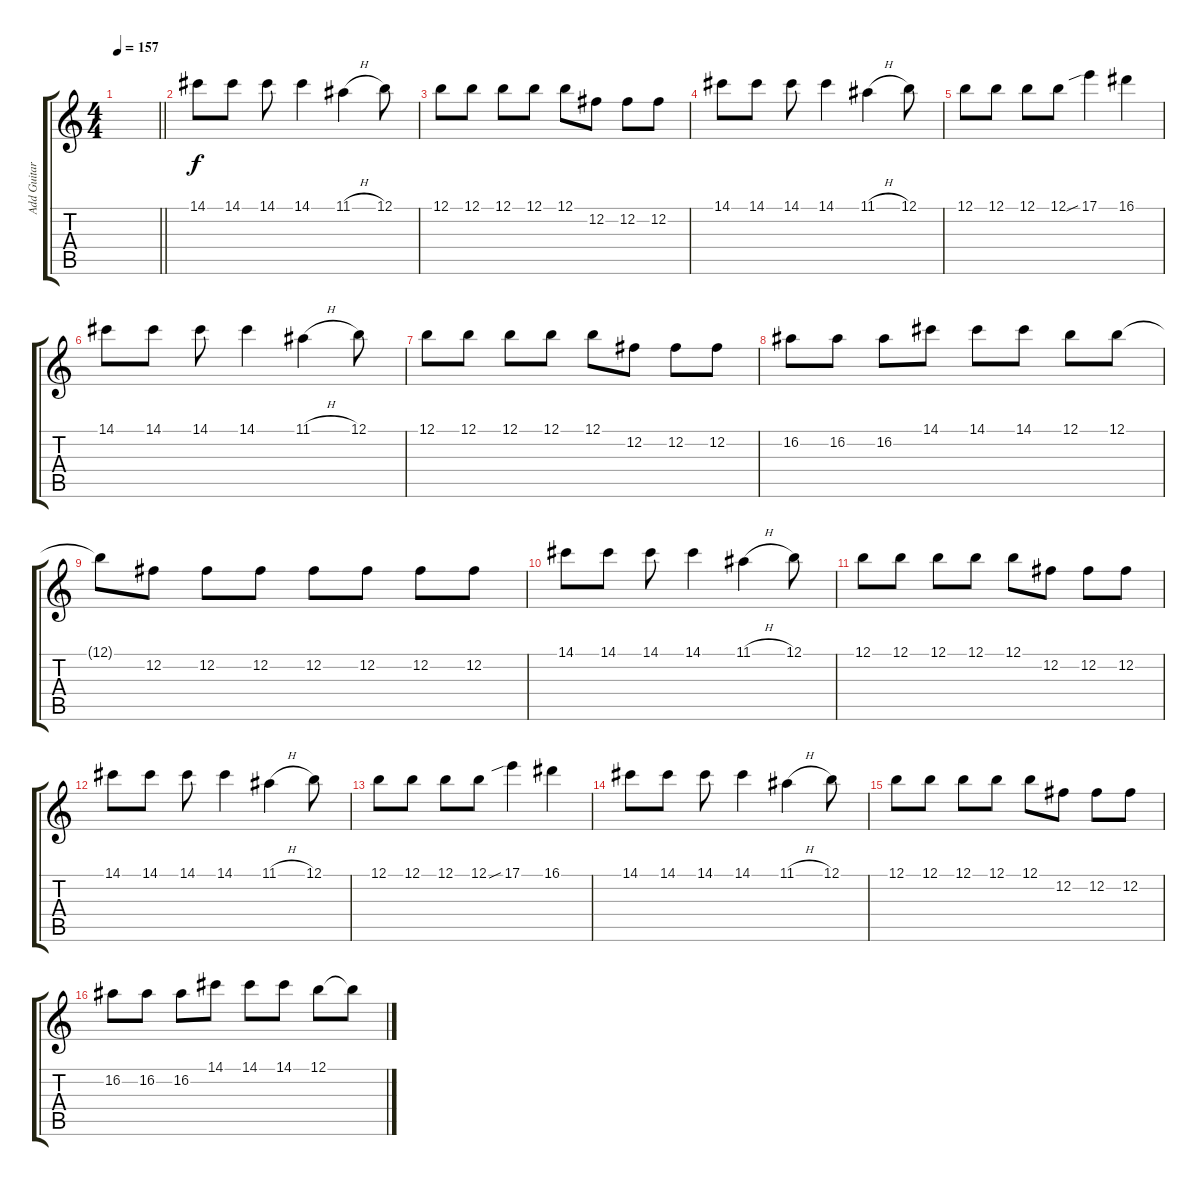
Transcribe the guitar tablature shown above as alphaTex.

\track ("Add Guitar" "Add Guitar") {instrument distortionguitar}
\staff {score tabs}
\tuning (B3 Gb3 D3 A2 E2 B1) {hide}
\ts (4 4)
\tempo 157
\clef g2
\barLineRight lightlight
\ks c
|
\section ("" "")
14.1.8{volume 16 instrument overdrivenguitar} 14.1.8 14.1.8 14.1.4 11.1{h}.4 12.1.8 |
12.1.8 12.1.8 12.1.8 12.1.8 12.1.8 12.2.8 12.2.8 12.2.8 |
14.1.8 14.1.8 14.1.8 14.1.4 11.1{h}.4 12.1.8 |
12.1.8 12.1.8 12.1.8 12.1.8 17.1{sib}.4 16.1.4 |
14.1.8 14.1.8 14.1.8 14.1.4 11.1{h}.4 12.1.8 |
12.1.8 12.1.8 12.1.8 12.1.8 12.1.8 12.2.8 12.2.8 12.2.8 |
16.2.8 16.2.8 16.2.8 14.1.8 14.1.8 14.1.8 12.1.8 12.1.8 |
12.1{t}.8 12.2.8 12.2.8 12.2.8 12.2.8 12.2.8 12.2.8 12.2.8 |
14.1.8 14.1.8 14.1.8 14.1.4 11.1{h}.4 12.1.8 |
12.1.8 12.1.8 12.1.8 12.1.8 12.1.8 12.2.8 12.2.8 12.2.8 |
14.1.8 14.1.8 14.1.8 14.1.4 11.1{h}.4 12.1.8 |
12.1.8 12.1.8 12.1.8 12.1.8 17.1{sib}.4 16.1.4 |
14.1.8 14.1.8 14.1.8 14.1.4 11.1{h}.4 12.1.8 |
12.1.8 12.1.8 12.1.8 12.1.8 12.1.8 12.2.8 12.2.8 12.2.8 |
16.2.8 16.2.8 16.2.8 14.1.8 14.1.8 14.1.8 12.1.8 12.1{t}.8
